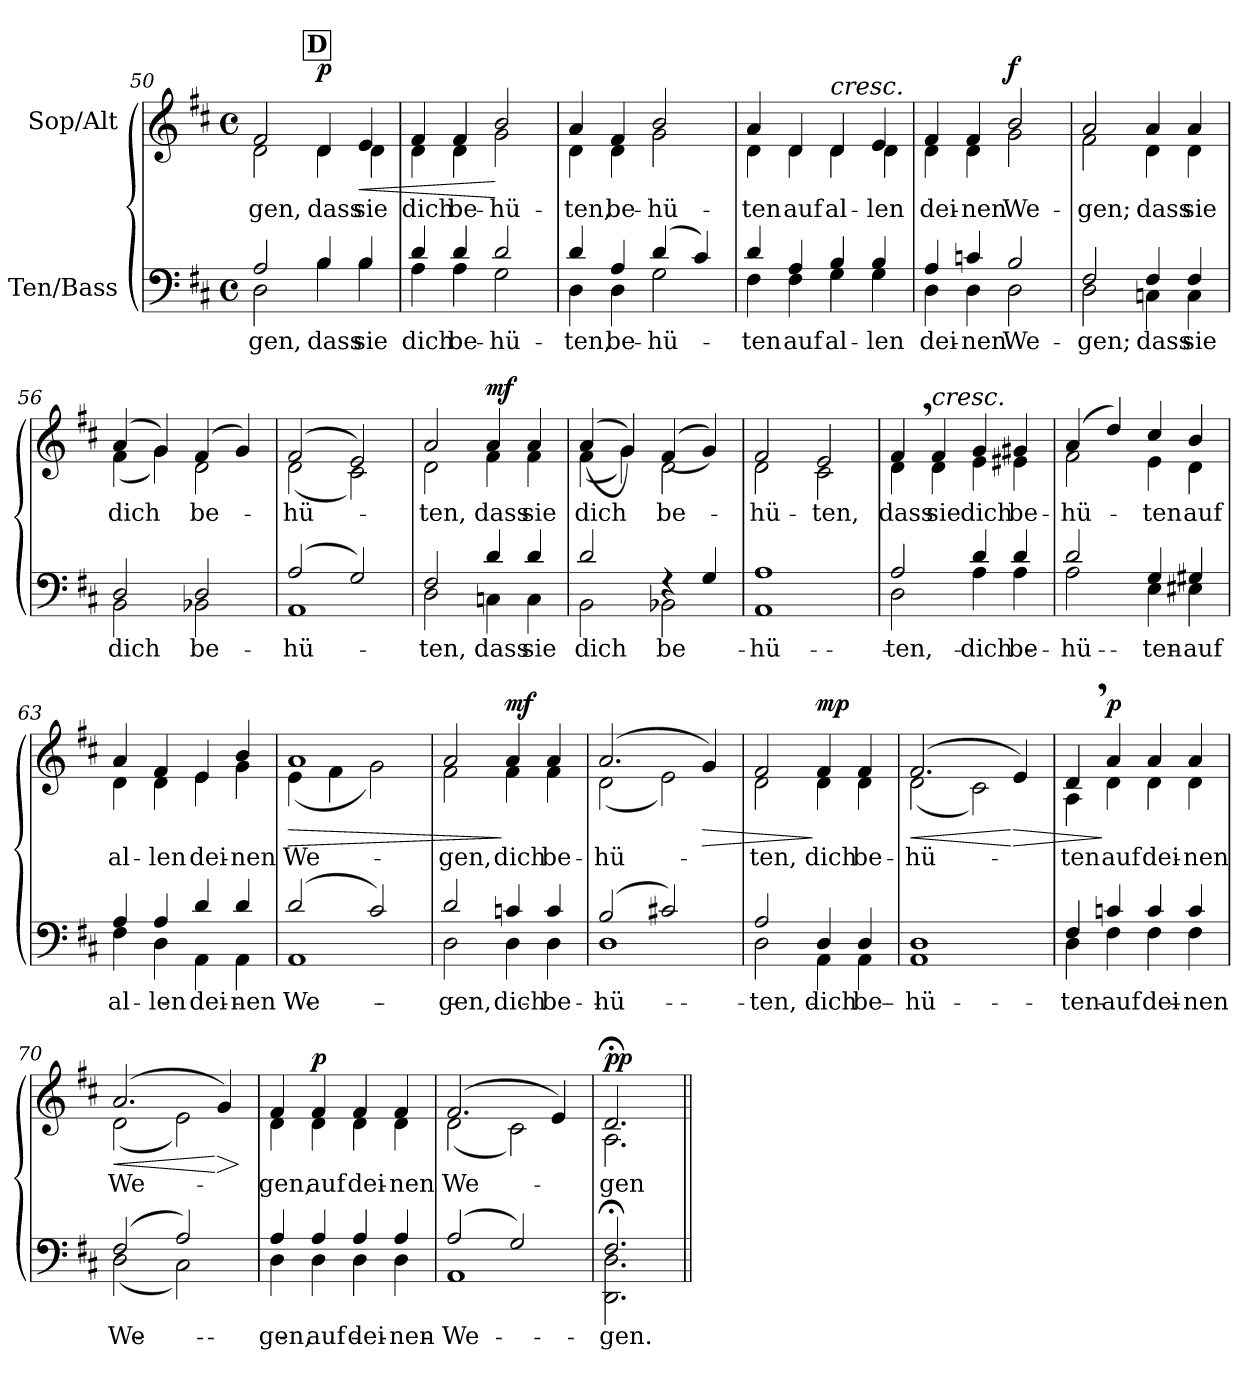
**kern	**text	**kern	**text	**dynam
*part2	*part2	*part1	*part1	*part1
*staff2	*staff2	*staff1	*staff1	*staff1
*I"Ten/Bass	*	*I"Sop/Alt	*	*
*clefF4	*	*clefG2	*	*
*k[f#c#]	*	*k[f#c#]	*	*
*M4/4	*	*M4/4	*	*
*met(c)	*	*met(c)	*	*
!!LO:REH:place=s1:a:B:fs=14:t=D:qo=2
=50	=50	=50	=50	=50
!	!LO:LY:b	!	!LO:LY:b	!
*^	*	*^	*	*
2A/	2D\	-gen,	2f#/	2d\	-gen,	.
!	!	!LO:LY:b	!	!	!LO:LY:b	!LO:DY:a
4B/	4B\	dass	4d/	4d\	dass	p
!	!	!LO:LY:b	!	!	!LO:LY:b	!LO:HP:b
4B/	4B\	sie	4e/	4d\	sie	<
=51	=51	=51	=51	=51	=51	=51
!	!	!LO:LY:b	!	!	!LO:LY:b	!
4d/	4A\	dich	4f#/	4d\	dich	.
!	!	!LO:LY:b	!	!	!LO:LY:b	!
4d/	4A\	be-	4f#/	4d\	be-	.
!	!	!LO:LY:b	!	!	!LO:LY:b	!
2d/	2G\	-hü-	2b/	2g\	-hü-	[
=52	=52	=52	=52	=52	=52	=52
!	!	!LO:LY:b	!	!	!LO:LY:b	!
4d/	4D\	-ten,	4a/	4d\	ten,	.
!	!	!LO:LY:b	!	!	!LO:LY:b	!
4A/	4D\	be-	4f#/	4d\	be-	.
!	!	!LO:LY:b	!	!	!LO:LY:b	!
(>4d/	2G\	-hü-	2b/	2g\	-hü-	.
4c#/)	.	.	.	.	.	.
!!LO:LB:g=z	!!
=53	=53	=53	=53	=53	=53	=53
!	!	!LO:LY:b	!	!	!LO:LY:b	!
4d/	4F#\	-ten	4a/	4d\	-ten	.
!	!	!LO:LY:b	!	!	!LO:LY:b	!
4A/	4F#\	auf	4d/	4d\	auf	.
!	!	!	!LO:TX:a:i:t=cresc.	!	!	!
!	!	!LO:LY:b	!	!	!LO:LY:b	!
4B/	4G\	al-	4d/	4d\	al-	.
!	!	!LO:LY:b	!	!	!LO:LY:b	!
4B/	4G\	-len	4e/	4d\	-len	.
=54	=54	=54	=54	=54	=54	=54
!	!	!LO:LY:b	!	!	!LO:LY:b	!
4A/	4D\	dei-	4f#/	4d\	dei-	.
!	!	!LO:LY:b	!	!	!LO:LY:b	!
4cn/	4D\	-nen	4f#/	4d\	-nen	.
!	!	!LO:LY:b	!	!	!LO:LY:b	!LO:DY:a
2B/	2D\	We-	2b/	2g\	We-	f
=55	=55	=55	=55	=55	=55	=55
!	!	!LO:LY:b	!	!	!LO:LY:b	!
2F#/	2D\	-gen;	2a/	2f#\	-gen;	.
!	!	!LO:LY:b	!	!	!LO:LY:b	!
4F#/	4Cn\	dass	4a/	4d\	dass	.
!	!	!LO:LY:b	!	!	!LO:LY:b	!
4F#/	4C\	sie	4a/	4d\	sie	.
=56	=56	=56	=56	=56	=56	=56
!	!	!LO:LY:b	!	!	!LO:LY:b	!
2D/	2BB\	dich	(>4a/	(<4f#\	dich	.
.	.	.	4g/)	4g\)	.	.
!	!	!LO:LY:b	!	!	!LO:LY:b	!
2D/	2BB-X\	be-	(>4f#/	2d\	be-	.
.	.	.	4g/)	.	.	.
=57	=57	=57	=57	=57	=57	=57
!	!	!LO:LY:b	!	!	!LO:LY:b	!
(<2A/	1AA	-hü-	(>2f#/	(<2d\	-hü-	.
2G/)	.	.	2e/)	2c#\)	.	.
=58	=58	=58	=58	=58	=58	=58
!	!	!LO:LY:b	!	!	!LO:LY:b	!
2F#/	2D\	-ten,	2a/	2d\	-ten,	.
!	!	!LO:LY:b	!	!	!LO:LY:b	!LO:DY:a
4d/	4Cn\	dass	4a/	4f#\	dass	mf
!	!	!LO:LY:b	!	!	!LO:LY:b	!
4d/	4C\	sie	4a/	4f#\	sie	.
!!LO:LB:g=z	!!
=59	=59	=59	=59	=59	=59	=59
!	!	!LO:LY:b	!	!	!LO:LY:b	!
2d/	2BB\	dich	(>(>4a/	(<4f#\	dich	.
.	.	.	4g/))	4g\)	.	.
!	!	!LO:LY:b	!	!	!LO:LY:b	!
4rF	2BB-X\	be-	(>(>4f#/	2d\	be-	.
4G/	.	.	4g/))	.	.	.
=60	=60	=60	=60	=60	=60	=60
!	!	!LO:LY:b	!	!	!LO:LY:b	!
1A	1AA	-hü-	2f#/	2d\	-hü-	.
!	!	!	!	!	!LO:LY:b	!
.	.	.	2e/	2c#\	-ten,	.
=61	=61	=61	=61	=61	=61	=61
!	!	!LO:LY:b	!	!	!LO:LY:b	!
2A/	2D\	-ten,	4f#,/	4d\	dass	.
!	!	!	!LO:TX:a:i:t=cresc.	!	!	!
!	!	!	!	!	!LO:LY:b	!
.	.	.	4f#/	4d\	sie	.
!	!	!LO:LY:b	!	!	!LO:LY:b	!
4d/	4A\	dich	4g/	4e\	dich	.
!	!	!LO:LY:b	!	!	!LO:LY:b	!
4d/	4A\	be-	4g#X/	4e#X\	be-	.
=62	=62	=62	=62	=62	=62	=62
!	!	!LO:LY:b	!	!	!LO:LY:b	!
2d/	2A\	-hü-	(>4a/	2f#\	-hü-	.
.	.	.	4dd/)	.	.	.
!	!	!LO:LY:b	!	!	!LO:LY:b	!
4G/	4E\	-ten	4cc#/	4e\	-ten	.
!	!	!LO:LY:b	!	!	!LO:LY:b	!
4G#X/	4E#X\	auf	4b/	4d\	auf	.
=63	=63	=63	=63	=63	=63	=63
!	!	!LO:LY:b	!	!	!LO:LY:b	!
4A/	4F#\	al-	4a/	4d\	al-	.
!	!	!LO:LY:b	!	!	!LO:LY:b	!
4A/	4D\	-len	4f#/	4d\	-len	.
!	!	!LO:LY:b	!	!	!LO:LY:b	!
4d/	4AA\	dei-	4e/	4e\	dei-	.
!	!	!LO:LY:b	!	!	!LO:LY:b	!
4d/	4AA\	-nen	4b/	4g\	-nen	.
!!LO:LB:g=z	!!
=64	=64	=64	=64	=64	=64	=64
!	!	!LO:LY:b	!	!	!LO:LY:b	!LO:HP:b
(>2d/	1AA	We-	1a	(<4e\	We-	>
.	.	.	.	4f#\	.	.
2c#/)	.	.	.	2g\)	.	.
=65	=65	=65	=65	=65	=65	=65
!	!	!LO:LY:b	!	!	!LO:LY:b	!
2d/	2D\	-gen,	2a/	2f#\	gen,	.
!	!	!LO:LY:b	!	!	!LO:LY:b	!LO:DY:n=1:a
4cn/	4D\	dich	4a/	4f#\	dich	] mf
!	!	!LO:LY:b	!	!	!LO:LY:b	!
4c/	4D\	be-	4a/	4f#\	be-	.
=66	=66	=66	=66	=66	=66	=66
!	!	!LO:LY:b	!	!	!LO:LY:b	!
(>2B/	1D	-hü-	(>2.a/	(<2d\	-hü-	.
2c#X/)	.	.	.	2e\)	.	.
!	!	!	!	!	!	!LO:HP:b
.	.	.	4g/)	.	.	>
=67	=67	=67	=67	=67	=67	=67
!	!	!LO:LY:b	!	!	!LO:LY:b	!
2A/	2D\	-ten,	2f#/	2d\	-ten,	.
!	!	!LO:LY:b	!	!	!LO:LY:b	!LO:DY:n=1:a
4D/	4AA\	dich	4f#/	4d\	dich	] mp
!	!	!LO:LY:b	!	!	!LO:LY:b	!
4D/	4AA\	be-	4f#/	4d\	be-	.
=68	=68	=68	=68	=68	=68	=68
!	!	!LO:LY:b	!	!	!LO:LY:b	!LO:HP:b
1D	1AA	-hü-	(>2.f#/	(<2d\	-hü-	<
.	.	.	.	2c#\)	.	.
!	!	!	!	!	!	!LO:HP:n=1:b
.	.	.	4e/)	.	.	[ >
=69	=69	=69	=69	=69	=69	=69
!	!	!LO:LY:b	!	!	!LO:LY:b	!
4F#/	4D\	-ten	4d,/	4A\	-ten	.
!	!	!LO:LY:b	!	!	!LO:LY:b	!LO:DY:n=1:a
4cn/	4F#\	auf	4a/	4d\	auf	] p
!	!	!LO:LY:b	!	!	!LO:LY:b	!
4c/	4F#\	dei-	4a/	4d\	dei-	.
!	!	!LO:LY:b	!	!	!LO:LY:b	!
4c/	4F#\	-nen	4a/	4d\	-nen	.
!!LO:LB:g=z	!!
=70	=70	=70	=70	=70	=70	=70
!	!	!LO:LY:b	!	!	!LO:LY:b	!LO:HP:b
(>2F#/	(<2D\	We-	(>2.a/	(<2d\	We-	<
2A/)	2C#\)	.	.	2e\)	.	.
!	!	!	!	!	!	!LO:HP:n=1:b
.	.	.	4g/)	.	.	[ >
*v	*v	*	*	*	*	*
*	*	*v	*v	*	*
.	.	.	.	]
=71	=71	=71	=71	=71
!	!LO:LY:b	!	!LO:LY:b	!
*^	*	*^	*	*
4A/	4D\	-gen,	4f#/	4d\	-gen,	.
!	!	!LO:LY:b	!	!	!LO:LY:b	!LO:DY:a
4A/	4D\	auf	4f#/	4d\	auf	p
!	!	!LO:LY:b	!	!	!LO:LY:b	!
4A/	4D\	dei-	4f#/	4d\	dei-	.
!	!	!LO:LY:b	!	!	!LO:LY:b	!
4A/	4D\	-nen	4f#/	4d\	-nen	.
=72	=72	=72	=72	=72	=72	=72
!	!	!LO:LY:b	!	!	!LO:LY:b	!
(>2A/	1AA	We-	(>2.f#/	(<2d\	We-	.
2G/)	.	.	.	2c#\)	.	.
.	.	.	4e/)	.	.	.
=73	=73	=73	=73	=73	=73	=73
!	!	!LO:LY:b	!	!	!LO:LY:b	!LO:DY:a
2.F#;</	2.DD\ 2.D\	-gen.	2.d;</	2.A\	-gen	pp
*v	*v	*	*	*	*	*
*	*	*v	*v	*	*
=||	=||	=||	=||	=||
*-	*-	*-	*-	*-
